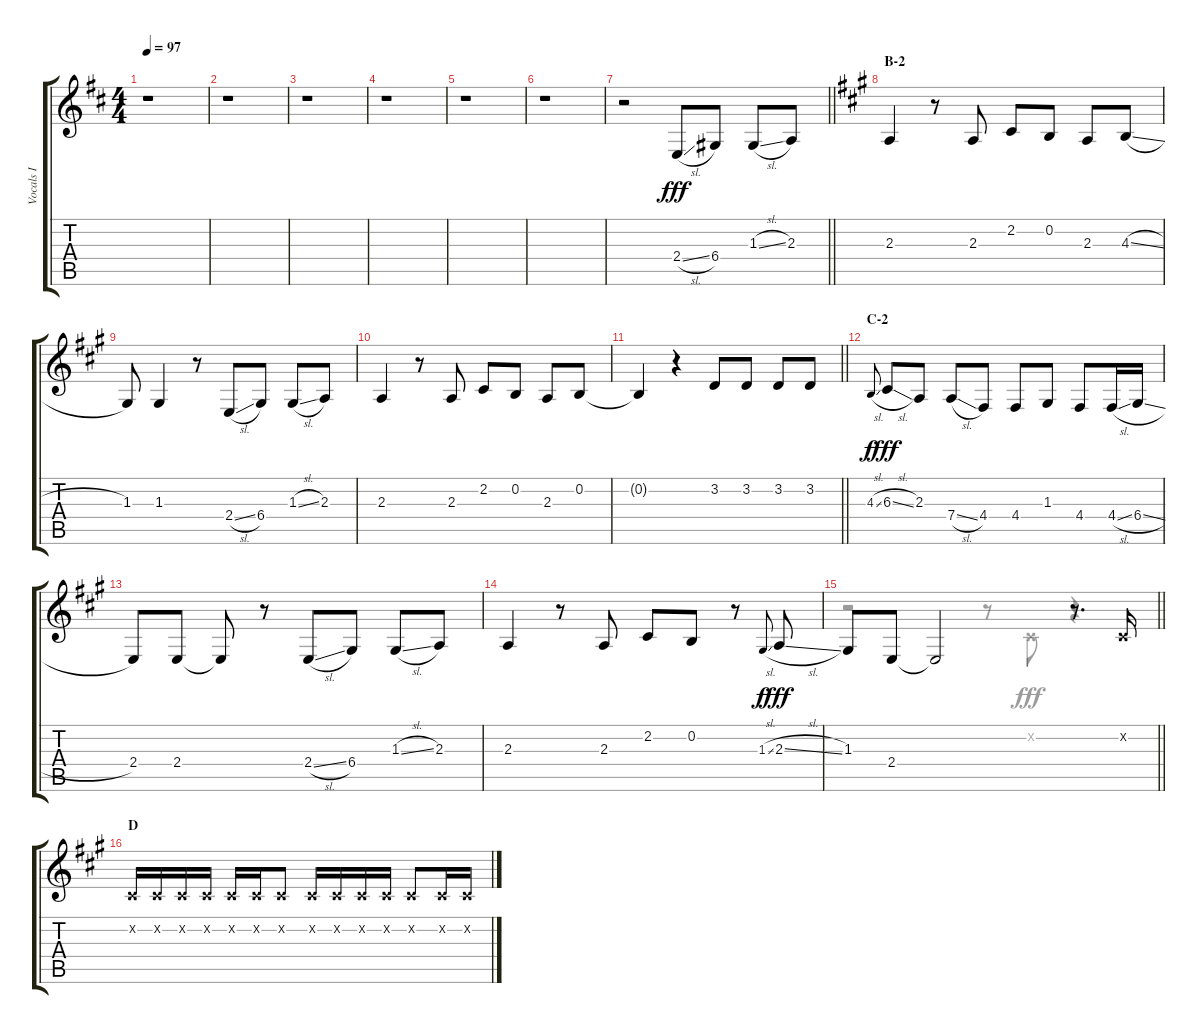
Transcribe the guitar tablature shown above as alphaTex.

\track ("Vocals I" "Vocals I") {instrument voiceoohs}
\staff {score tabs}
\tuning (E4 B3 G3 D3 A2 E2) {hide}
\voice
\ts (4 4)
\tempo 97
\clef g2
\ks d
r.1{dy fff} |
r.1 |
r.1 |
r.1 |
r.1 |
r.1 |
\barLineRight lightlight
r.2 2.4{sl}.8 6.4.8 1.3{sl}.8 2.3.8 |
\section ("" "B-2")
\ks a
2.3.4 r.8 2.3.8 2.2.8 0.2.8 2.3.8 4.3{sl}.8 |
1.3.8 1.3.4 r.8 2.4{sl}.8 6.4.8 1.3{sl}.8 2.3.8 |
2.3.4 r.8 2.3.8 2.2.8 0.2.8 2.3.8 0.2.8 |
\barLineRight lightlight
0.2{t}.4 r.4 3.2.8 3.2.8 3.2.8 3.2.8 |
\section ("" "C-2")
4.3{sl}.8{gr onbeat dy f} 6.3{sl}.8{dy fff} 2.3.8 7.4{sl}.8 4.4.8 4.4.8 1.3.8 4.4.8 4.4{sl}.16 6.4{sl}.16 |
2.4.8 2.4.8 2.4{t}.8 r.8 2.4{sl}.8 6.4.8 1.3{sl}.8 2.3.8 |
2.3.4 r.8 2.3.8 2.2.8 0.2.8 r.8 1.3{sl}.8{gr onbeat dy f} 2.3{sl}.8{dy fff} |
\barLineRight lightlight
1.3.8 2.4.8 2.4{t}.2 r.8{d} 2.2{x}.16 |
\section ("" "D")
2.2{x}.16 2.2{x}.16 2.2{x}.16 2.2{x}.16 2.2{x}.16 2.2{x}.16 2.2{x}.8 2.2{x}.16 2.2{x}.16 2.2{x}.16 2.2{x}.16 2.2{x}.8 2.2{x}.16 2.2{x}.16
\voice
\clef g2
\ottava regular
\simile none
\ks d
|
|
|
|
|
|
\barLineRight lightlight
|
\ks a
|
|
|
\barLineRight lightlight
|
|
|
|
\barLineRight lightlight
r.2 r.8 2.2{x}.8 r.4 |
